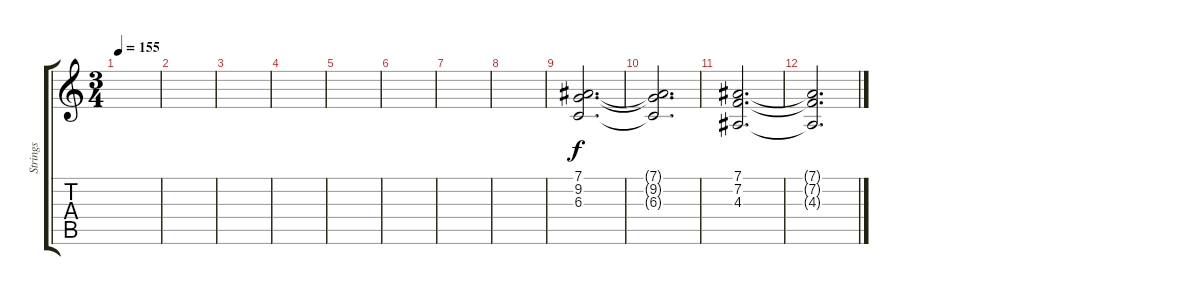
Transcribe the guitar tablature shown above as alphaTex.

\track ("Strings" "Strings") {instrument synthstrings1}
\staff {score tabs}
\tuning (Eb4 Bb3 Gb3 Db3 Ab2 Eb2) {hide}
\ts (3 4)
\tempo 155
\clef g2
\ks c
|
|
|
|
|
|
|
|
(7.1 9.2 6.3).2{d volume 14} |
(7.1{t} 9.2{t} 6.3{t}).2{d} |
(7.1 7.2 4.3).2{d volume 0} |
(7.1{t} 7.2{t} 4.3{t}).2{d}
